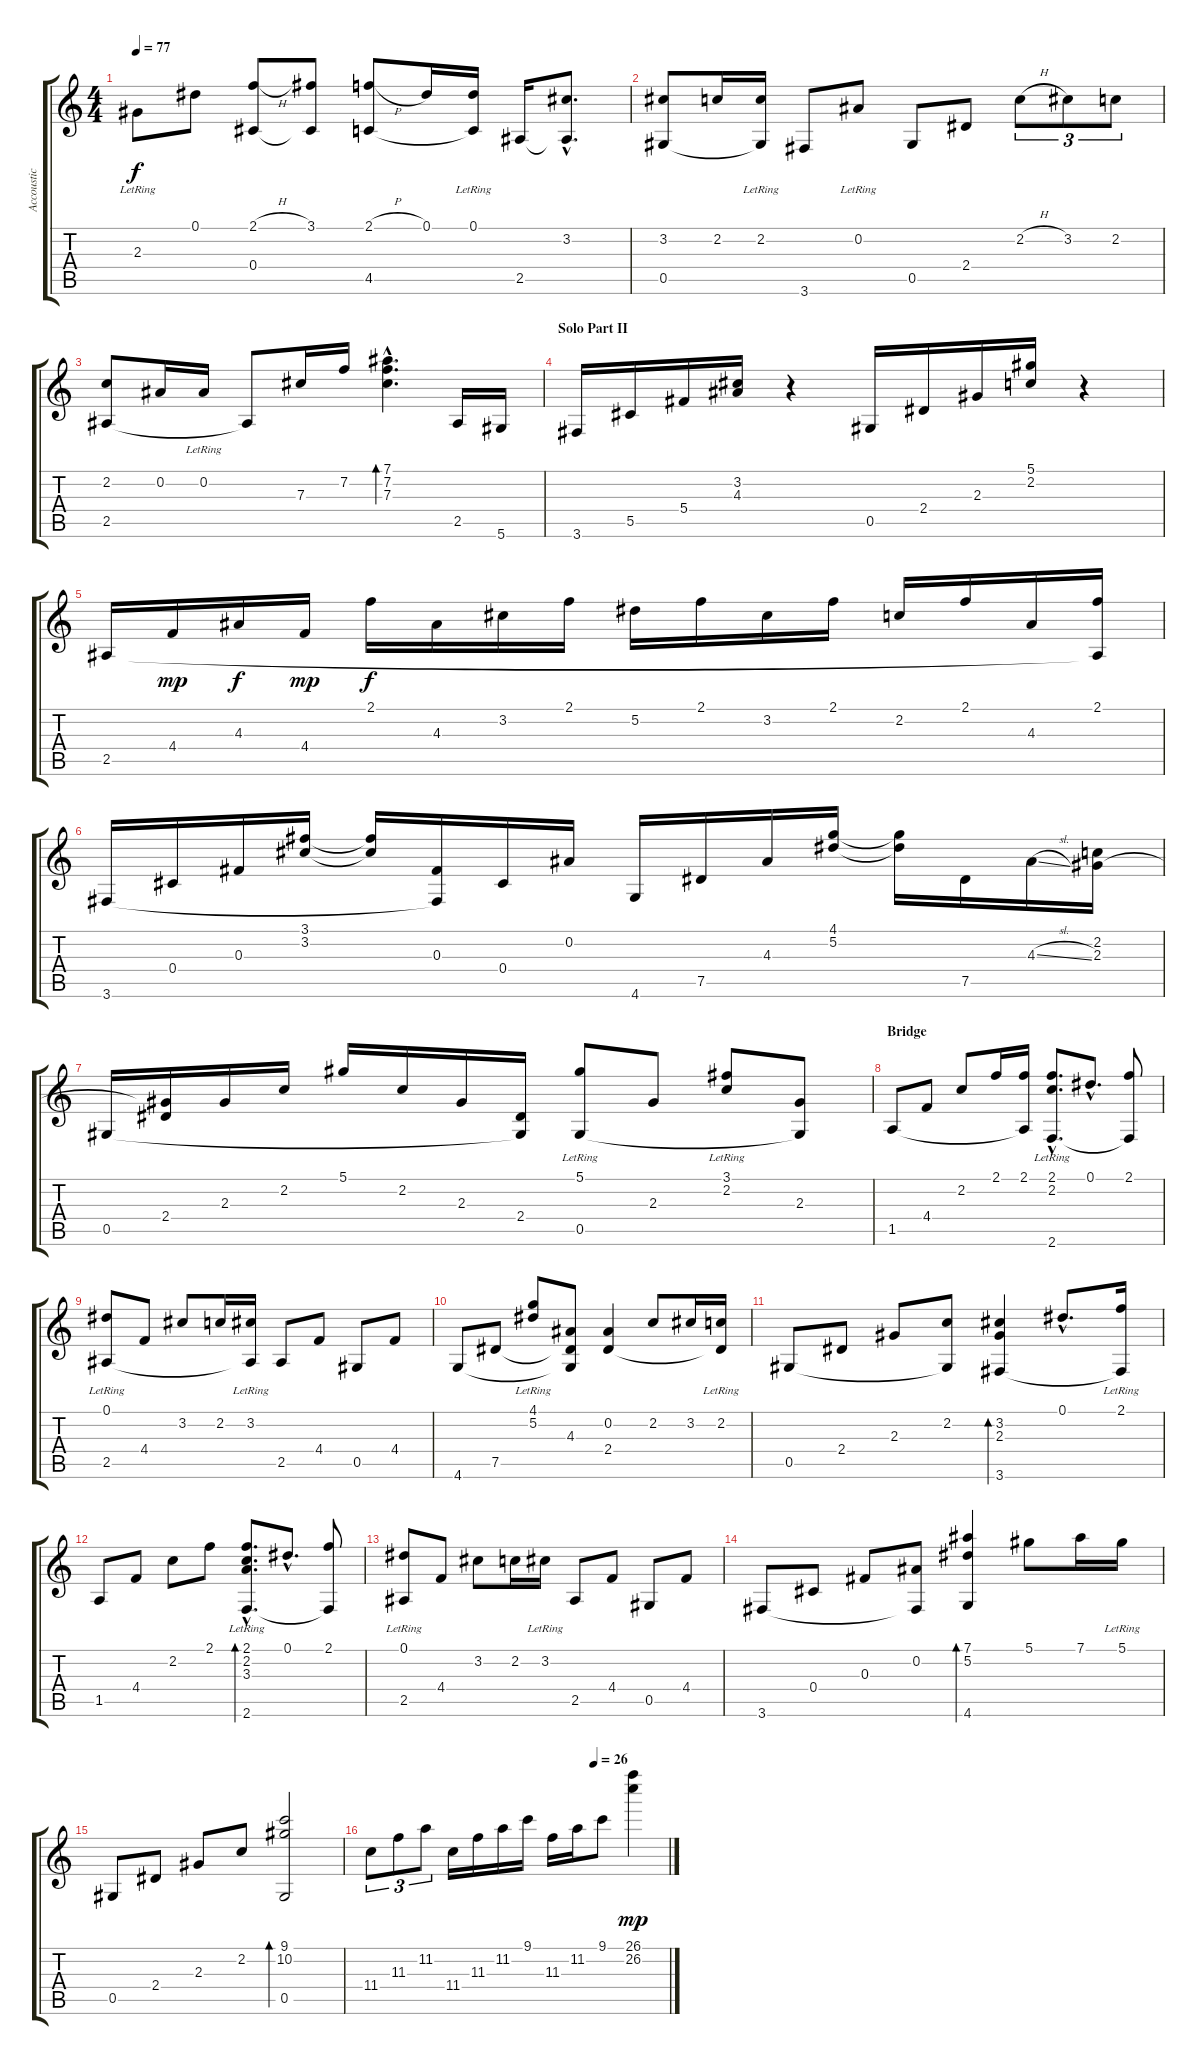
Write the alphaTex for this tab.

\track ("Accoustic Guitar D#G#C#F#A#D#" "Accoustic ") {instrument acousticguitarnylon}
\staff {score tabs}
\tuning (Eb4 Bb3 Gb3 Db3 Ab2 Eb2) {hide}
\ts (4 4)
\tempo 77
\clef g2
\ks c
2.3{lr}.8{dy f} 0.1.8 (2.1{h} 0.4).8 (3.1 0.4{t}).8 (2.1{h} 4.5).8 0.1.16 (0.1{lr} 4.5{t}).16 2.5.16 (3.2{hac} 2.5{hac t}).8{d} |
(3.2 0.5).8 2.2.16 (2.2{lr} 0.5{t}).16 3.6.8 0.2{lr}.8 0.5.8 2.4.8 2.2{h}.8{tu (3 2)} 3.2.8{tu (3 2)} 2.2.8{tu (3 2)} |
(2.2 2.5).8 0.2.16 0.2{lr}.16 2.5{t}.8 7.3.16 7.2.16 (7.1{hac} 7.2{hac} 7.3{hac}).4{d bd 60} 2.5.16 5.6.16 |
\section ("" "Solo Part II")
3.6.16 5.5.16 5.4.16 (3.2 4.3).16 r.4 0.5.16 2.4.16 2.3.16 (5.1 2.2).16 r.4 |
2.5.16 4.4.16{dy mp} 4.3.16{dy f} 4.4.16{dy mp} 2.1.16{dy f} 4.3.16 3.2.16 2.1.16 5.2.16 2.1.16 3.2.16 2.1.16 2.2.16 2.1.16 4.3.16 (2.1 2.5{t}).16 |
3.6.16 0.4.16 0.3.16 (3.1 3.2).16 (3.1{t} 3.2{t}).16 (0.3 3.6{t}).16 0.4.16 0.2.16 4.6.16 7.5.16 4.3.16 (4.1 5.2).16 (4.1{t} 5.2{t}).16 7.5.16 4.3{sl}.16 (2.2 2.3).16 |
0.5.16 (2.3{t} 2.4).16 2.3.16 2.2.16 5.1.16 2.2.16 2.3.16 (2.4 0.5{t}).16 (5.1{lr} 0.5).8 2.3.8 (3.1{lr} 2.2).8 (2.3 0.5{t}).8 |
\section ("" "Bridge")
1.5.8 4.4.8 2.2.8 2.1.16 (2.1 1.5{t}).16 (2.1{hac lr} 2.2{hac} 2.6{hac}).8{d} 0.1{hac}.8{d} (2.1 2.6{t}).8 |
(0.1{lr} 2.5).8 4.4.8 3.2.8 2.2.16 (3.2{lr} 2.5{t}).16 2.5.8 4.4.8 0.5.8 4.4.8 |
4.6.8 7.5.8 (4.1{lr} 5.2{lr}).8 (4.3 7.5{t} 4.6{t}).8 (0.2 2.4).4 2.2.8 3.2.16 (2.2{lr} 2.4{t}).16 |
0.5.8 2.4.8 2.3.8 (2.2 0.5{t}).8 (3.2 2.3 3.6).4{bd 60} 0.1{hac}.8{d} (2.1{lr} 3.6{t}).16 |
1.5.8 4.4.8 2.2.8 2.1.8 (2.1{hac} 2.2{hac lr} 3.3{hac} 2.6{hac}).8{d bd 60} 0.1{hac}.8{d} (2.1 2.6{t}).8 |
(0.1{lr} 2.5).8 4.4.8 3.2.8 2.2.16 3.2{lr}.16 2.5.8 4.4.8 0.5.8 4.4.8 |
3.6.8 0.4.8 0.3.8 (0.2 3.6{t}).8 (7.1 5.2 4.6).4{bd 60} 5.1.8 7.1.16 5.1{lr}.16 |
0.5.8 2.4.8 2.3.8 2.2.8 (9.1 10.2 0.5).2{bd 60} |
\tempo (26 0.75)
11.4.8{tu (3 2)} 11.3.8{tu (3 2)} 11.2.8{tu (3 2)} 11.4.16 11.3.16 11.2.16 9.1.16 11.3.16 11.2.16 9.1.8 (26.1 26.2).4{txt "" dy mp}
